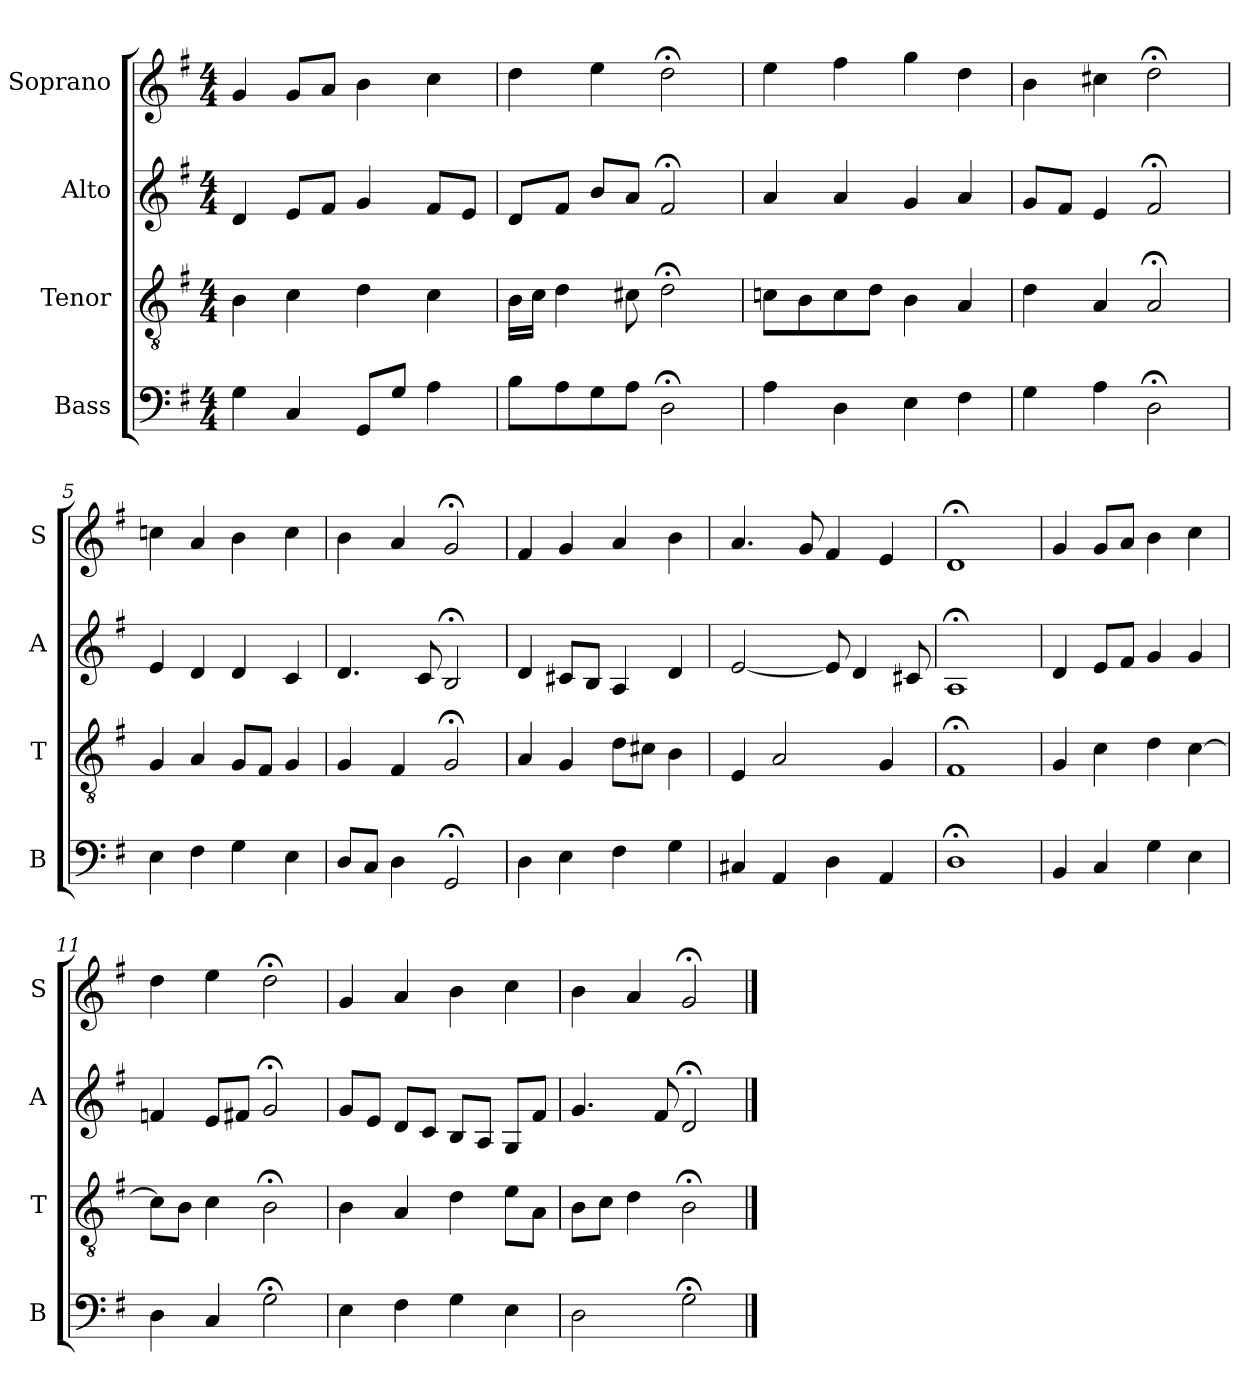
**kern	**kern	**kern	**kern
*part4	*part3	*part2	*part1
*staff4	*staff3	*staff2	*staff1
*I"Bass	*I"Tenor	*I"Alto	*I"Soprano
*I'B	*I'T	*I'A	*I'S
*clefF4	*clefGv2	*clefG2	*clefG2
*k[f#]	*k[f#]	*k[f#]	*k[f#]
*G:	*G:	*G:	*G:
*M4/4	*M4/4	*M4/4	*M4/4
*MM100	*MM100	*MM100	*MM100
=1	=1	=1	=1
4G	4B	4d	4g
4C	4c	8eL	8gL
.	.	8f#J	8aJ
8GGL	4d	4g	4b
8GJ	.	.	.
4A	4c	8f#L	4cc
.	.	8eJ	.
=2	=2	=2	=2
8BL	16BLL	8dL	4dd
.	16cJJ	.	.
8A	4d	8f#J	.
8G	.	8bL	4ee
8AJ	8c#X	8aJ	.
2D;<	2d;<	2f#;<	2dd;<
=3	=3	=3	=3
4A	8cnL	4a	4ee
.	8B	.	.
4D	8c	4a	4ff#
.	8dJ	.	.
4E	4B	4g	4gg
4F#	4A	4a	4dd
=4	=4	=4	=4
4G	4d	8gL	4b
.	.	8f#J	.
4A	4A	4e	4cc#X
2D;<	2A;<	2f#;<	2dd;<
=5	=5	=5	=5
4E	4G	4e	4ccn
4F#	4A	4d	4a
4G	8GL	4d	4b
.	8F#J	.	.
4E	4G	4c	4cc
=6	=6	=6	=6
8DL	4G	4.d	4b
8CJ	.	.	.
4D	4F#	.	4a
.	.	8c	.
2GG;<	2G;<	2B;<	2g;<
=7	=7	=7	=7
4D	4A	4d	4f#
4E	4G	8c#XL	4g
.	.	8BJ	.
4F#	8dL	4A	4a
.	8c#XJ	.	.
4G	4B	4d	4b
=8	=8	=8	=8
4C#X	4E	[2e	4.a
4AA	2A	.	.
.	.	.	8g
4D	.	8e]	4f#
.	.	4d	.
4AA	4G	.	4e
.	.	8c#X	.
=9	=9	=9	=9
1D;<	1F#;<	1A;<	1d;<
=10	=10	=10	=10
4BB	4G	4d	4g
4C	4c	8eL	8gL
.	.	8f#J	8aJ
4G	4d	4g	4b
4E	[4c	4g	4cc
=11	=11	=11	=11
4D	8cL]	4fn	4dd
.	8BJ	.	.
4C	4c	8eL	4ee
.	.	8f#XJ	.
2G;<	2B;<	2g;<	2dd;<
=12	=12	=12	=12
4E	4B	8gL	4g
.	.	8eJ	.
4F#	4A	8dL	4a
.	.	8cJ	.
4G	4d	8BL	4b
.	.	8AJ	.
4E	8eL	8GL	4cc
.	8AJ	8f#J	.
=13	=13	=13	=13
2D	8BL	4.g	4b
.	8cJ	.	.
.	4d	.	4a
.	.	8f#	.
2G;<	2B;<	2d;<	2g;<
==	==	==	==
*-	*-	*-	*-
